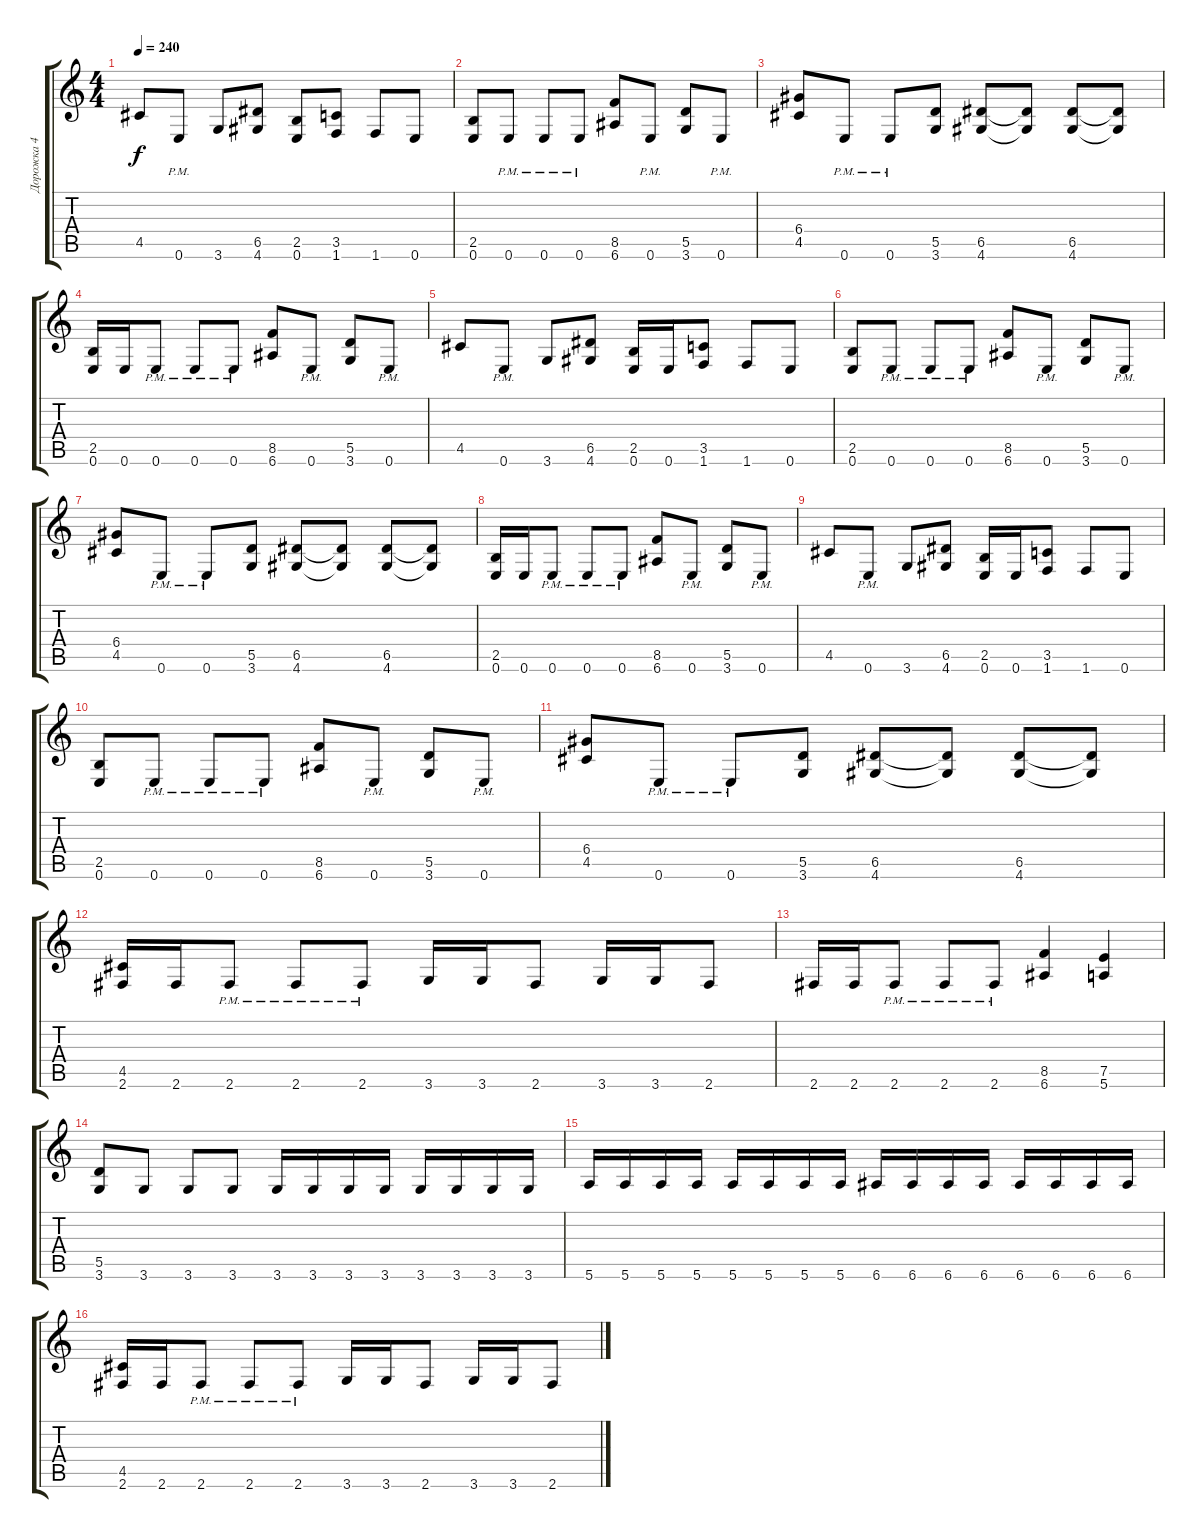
\track ("Дорожка 4" "Дорожка 4") {instrument distortionguitar}
\staff {score tabs}
\tuning (E4 B3 G3 D3 A2 E2) {hide}
\ts (4 4)
\tempo 240
\clef g2
\ks c
4.5.8{dy f} 0.6{pm}.8 3.6.8 (6.5 4.6).8 (2.5 0.6).8 (3.5 1.6).8 1.6.8 0.6.8 |
(2.5 0.6).8 0.6{pm}.8 0.6{pm}.8 0.6{pm}.8 (8.5 6.6).8 0.6{pm}.8 (5.5 3.6).8 0.6{pm}.8 |
(6.4 4.5).8 0.6{pm}.8 0.6{pm}.8 (5.5 3.6).8 (6.5 4.6).8 (6.5{t} 4.6{t}).8 (6.5 4.6).8 (6.5{t} 4.6{t}).8 |
(2.5 0.6).16 0.6.16 0.6{pm}.8 0.6{pm}.8 0.6{pm}.8 (8.5 6.6).8 0.6{pm}.8 (5.5 3.6).8 0.6{pm}.8 |
4.5.8 0.6{pm}.8 3.6.8 (6.5 4.6).8 (2.5 0.6).16 0.6.16 (3.5 1.6).8 1.6.8 0.6.8 |
(2.5 0.6).8 0.6{pm}.8 0.6{pm}.8 0.6{pm}.8 (8.5 6.6).8 0.6{pm}.8 (5.5 3.6).8 0.6{pm}.8 |
(6.4 4.5).8 0.6{pm}.8 0.6{pm}.8 (5.5 3.6).8 (6.5 4.6).8 (6.5{t} 4.6{t}).8 (6.5 4.6).8 (6.5{t} 4.6{t}).8 |
(2.5 0.6).16 0.6.16 0.6{pm}.8 0.6{pm}.8 0.6{pm}.8 (8.5 6.6).8 0.6{pm}.8 (5.5 3.6).8 0.6{pm}.8 |
4.5.8 0.6{pm}.8 3.6.8 (6.5 4.6).8 (2.5 0.6).16 0.6.16 (3.5 1.6).8 1.6.8 0.6.8 |
(2.5 0.6).8 0.6{pm}.8 0.6{pm}.8 0.6{pm}.8 (8.5 6.6).8 0.6{pm}.8 (5.5 3.6).8 0.6{pm}.8 |
(6.4 4.5).8 0.6{pm}.8 0.6{pm}.8 (5.5 3.6).8 (6.5 4.6).8 (6.5{t} 4.6{t}).8 (6.5 4.6).8 (6.5{t} 4.6{t}).8 |
(4.5 2.6).16 2.6.16 2.6{pm}.8 2.6{pm}.8 2.6{pm}.8 3.6.16 3.6.16 2.6.8 3.6.16 3.6.16 2.6.8 |
2.6.16 2.6.16 2.6{pm}.8 2.6{pm}.8 2.6{pm}.8 (8.5 6.6).4 (7.5 5.6).4 |
(5.5 3.6).8 3.6.8 3.6.8 3.6.8 3.6.16 3.6.16 3.6.16 3.6.16 3.6.16 3.6.16 3.6.16 3.6.16 |
5.6.16 5.6.16 5.6.16 5.6.16 5.6.16 5.6.16 5.6.16 5.6.16 6.6.16 6.6.16 6.6.16 6.6.16 6.6.16 6.6.16 6.6.16 6.6.16 |
(4.5 2.6).16 2.6.16 2.6{pm}.8 2.6{pm}.8 2.6{pm}.8 3.6.16 3.6.16 2.6.8 3.6.16 3.6.16 2.6.8
